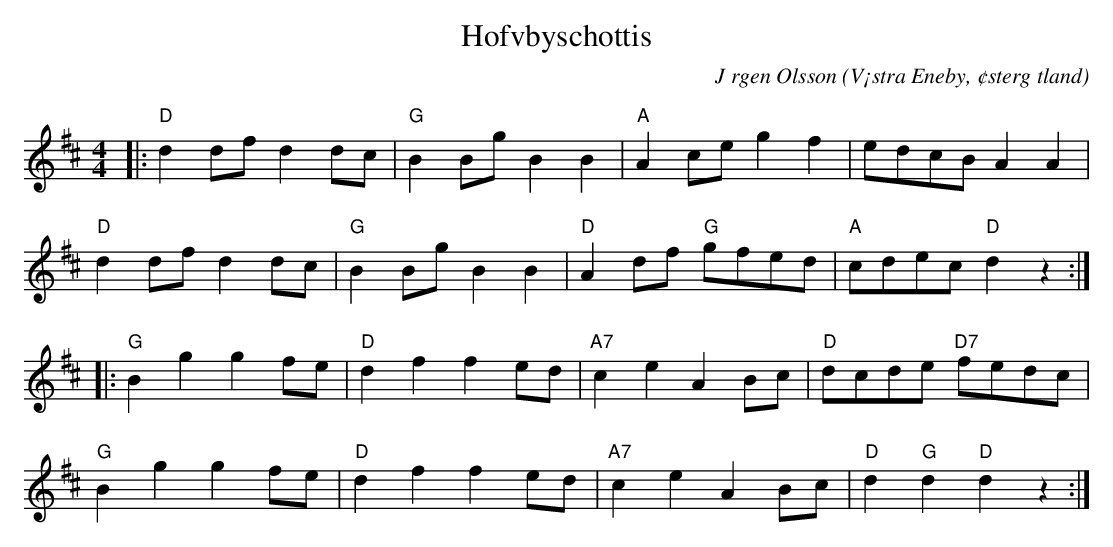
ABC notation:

X:1
T:Hofvbyschottis
C:J rgen Olsson
Q:150
O:V¡stra Eneby, ¢sterg tland
M:4/4
L:1/8
K:D
|: "D"d2dfd2dc | "G"B2BgB2B2 | "A"A2ceg2f2 | edcBA2A2 |
   "D"d2dfd2dc | "G"B2BgB2B2 | "D"A2df "G"gfed | "A"cdec"D"d2z2:|
|: "G"B2g2g2fe | "D"d2f2f2ed | "A7"c2e2A2Bc | "D"dcde "D7"fedc |
   "G"B2g2g2fe | "D"d2f2f2ed | "A7"c2e2A2Bc | "D"d2"G"d2"D"d2z2:|
